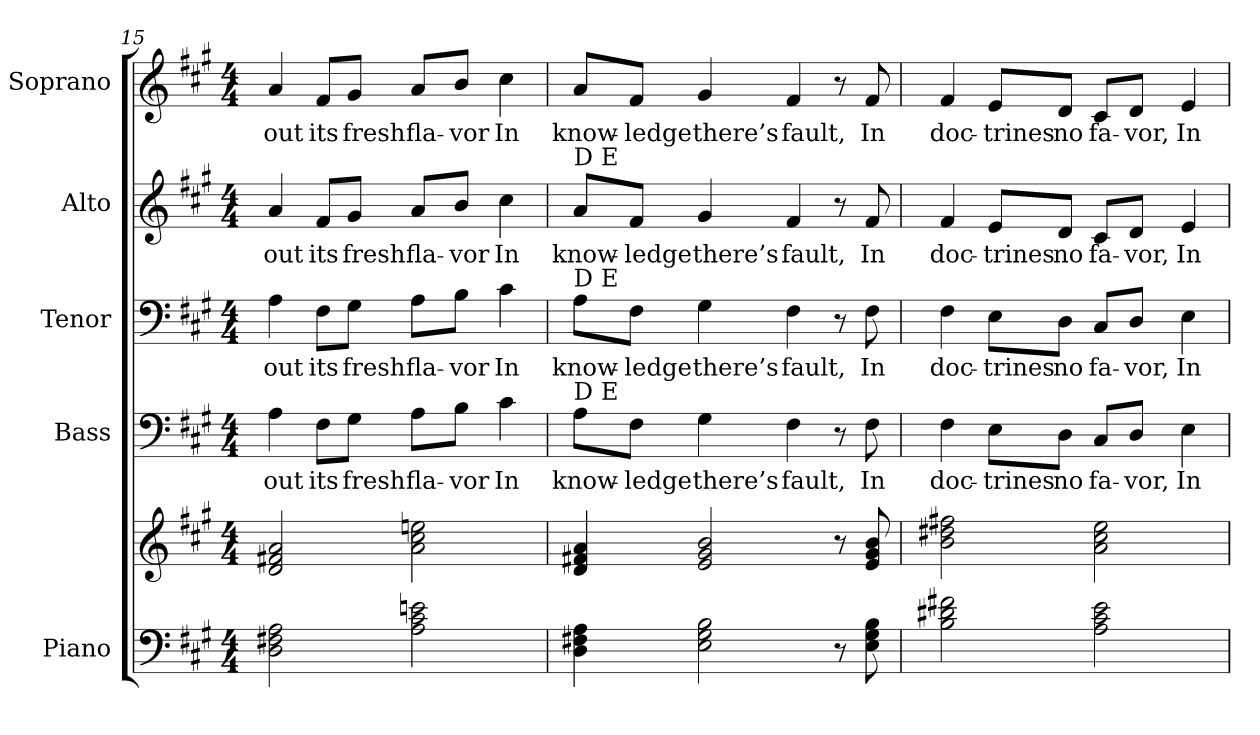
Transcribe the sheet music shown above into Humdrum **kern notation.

**kern	**kern	**kern	**text	**kern	**text	**kern	**text	**kern	**text
*part5	*part5	*part4	*part4	*part3	*part3	*part2	*part2	*part1	*part1
*staff6	*staff5	*staff4	*staff4	*staff3	*staff3	*staff2	*staff2	*staff1	*staff1
*I"Piano	*	*I"Bass	*	*I"Tenor	*	*I"Alto	*	*I"Soprano	*
*I'Pno.	*	*I'B.	*	*I'T.	*	*I'A.	*	*I'S.	*
!!LO:PB:g=z
*clefF4	*clefG2	*clefF4	*	*clefF4	*	*clefG2	*	*clefG2	*
*k[f#c#g#]	*k[f#c#g#]	*k[f#c#g#]	*	*k[f#c#g#]	*	*k[f#c#g#]	*	*k[f#c#g#]	*
*A:	*A:	*A:	*	*A:	*	*A:	*	*A:	*
*M4/4	*M4/4	*M4/4	*	*M4/4	*	*M4/4	*	*M4/4	*
=15	=15	=15	=15	=15	=15	=15	=15	=15	=15
!	!	!	!LO:LY:b:color=#000000	!	!	!	!	!	!
!	!	!	!	!	!LO:LY:b:color=#000000	!	!	!	!
!	!	!	!	!	!	!	!LO:LY:b:color=#000000	!	!
!	!	!	!	!	!	!	!	!	!LO:LY:b:color=#000000
2Di\ 2F#Xi 2Ai	2di/ 2f#Xi 2ai	4Ai\	-out	4Ai\	-out	4ai/	-out	4ai/	-out
!	!	!	!LO:LY:b:color=#000000	!	!	!	!	!	!
!	!	!	!	!	!LO:LY:b:color=#000000	!	!	!	!
!	!	!	!	!	!	!	!LO:LY:b:color=#000000	!	!
!	!	!	!	!	!	!	!	!	!LO:LY:b:color=#000000
.	.	8F#i\L	its	8F#i\L	its	8f#i/L	its	8f#i/L	its
!	!	!	!LO:LY:b:color=#000000	!	!	!	!	!	!
!	!	!	!	!	!LO:LY:b:color=#000000	!	!	!	!
!	!	!	!	!	!	!	!LO:LY:b:color=#000000	!	!
!	!	!	!	!	!	!	!	!	!LO:LY:b:color=#000000
.	.	8G#i\J	fresh	8G#i\J	fresh	8g#i/J	fresh	8g#i/J	fresh
!	!	!	!LO:LY:b:color=#000000	!	!	!	!	!	!
!	!	!	!	!	!LO:LY:b:color=#000000	!	!	!	!
!	!	!	!	!	!	!	!LO:LY:b:color=#000000	!	!
!	!	!	!	!	!	!	!	!	!LO:LY:b:color=#000000
2Ai\ 2c#i 2eni	2ai\ 2cc#i 2eeni	8Ai\L	fla-	8Ai\L	fla-	8ai/L	fla-	8ai/L	fla-
!	!	!	!LO:LY:b:color=#000000	!	!	!	!	!	!
!	!	!	!	!	!LO:LY:b:color=#000000	!	!	!	!
!	!	!	!	!	!	!	!LO:LY:b:color=#000000	!	!
!	!	!	!	!	!	!	!	!	!LO:LY:b:color=#000000
.	.	8Bi\J	-vor	8Bi\J	-vor	8bi/J	-vor	8bi/J	-vor
!	!	!	!LO:LY:b:color=#000000	!	!	!	!	!	!
!	!	!	!	!	!LO:LY:b:color=#000000	!	!	!	!
!	!	!	!	!	!	!	!LO:LY:b:color=#000000	!	!
!	!	!	!	!	!	!	!	!	!LO:LY:b:color=#000000
.	.	4c#i\	In	4c#i\	In	4cc#i\	In	4cc#i\	In
=16	=16	=16	=16	=16	=16	=16	=16	=16	=16
!	!	!	!LO:LY:b:color=#000000	!	!	!	!	!	!
!	!	!	!	!	!LO:LY:b:color=#000000	!	!	!	!
!	!	!	!	!	!	!	!LO:LY:b:color=#000000	!	!
!	!	!	!	!	!	!LO:TX:a:t=D                     E	!	!	!
!	!	!	!	!LO:TX:a:t=D                     E	!	!	!	!	!
!	!	!LO:TX:a:t=D                     E	!	!	!	!	!	!	!
!	!	!	!	!	!	!	!	!	!LO:LY:b:color=#000000
4Di\ 4F#Xi 4Ai	4di/ 4f#Xi 4ai	8Ai\L	know-	8Ai\L	know-	8ai/L	know-	8ai/L	know-
!	!	!	!LO:LY:b:color=#000000	!	!	!	!	!	!
!	!	!	!	!	!LO:LY:b:color=#000000	!	!	!	!
!	!	!	!	!	!	!	!LO:LY:b:color=#000000	!	!
!	!	!	!	!	!	!	!	!	!LO:LY:b:color=#000000
.	.	8F#i\J	-ledge	8F#i\J	-ledge	8f#i/J	-ledge	8f#i/J	-ledge
!	!	!	!LO:LY:b:color=#000000	!	!	!	!	!	!
!	!	!	!	!	!LO:LY:b:color=#000000	!	!	!	!
!	!	!	!	!	!	!	!LO:LY:b:color=#000000	!	!
!	!	!	!	!	!	!	!	!	!LO:LY:b:color=#000000
2Ei\ 2G#i 2Bi	2ei/ 2g#i 2bi	4G#i\	there’s	4G#i\	there’s	4g#i/	there’s	4g#i/	there’s
!	!	!	!LO:LY:b:color=#000000	!	!	!	!	!	!
!	!	!	!	!	!LO:LY:b:color=#000000	!	!	!	!
!	!	!	!	!	!	!	!LO:LY:b:color=#000000	!	!
!	!	!	!	!	!	!	!	!	!LO:LY:b:color=#000000
.	.	4F#i\	fault,	4F#i\	fault,	4f#i/	fault,	4f#i/	fault,
8r	8r	8r	.	8r	.	8r	.	8r	.
!	!	!	!LO:LY:b:color=#000000	!	!	!	!	!	!
!	!	!	!	!	!LO:LY:b:color=#000000	!	!	!	!
!	!	!	!	!	!	!	!LO:LY:b:color=#000000	!	!
!	!	!	!	!	!	!	!	!	!LO:LY:b:color=#000000
8Ei\ 8G#i 8Bi	8ei/ 8g#i 8bi	8F#i\	In	8F#i\	In	8f#i/	In	8f#i/	In
!!LO:PB:g=z
=17	=17	=17	=17	=17	=17	=17	=17	=17	=17
!	!	!	!LO:LY:b:color=#000000	!	!	!	!	!	!
!	!	!	!	!	!LO:LY:b:color=#000000	!	!	!	!
!	!	!	!	!	!	!	!LO:LY:b:color=#000000	!	!
!	!	!	!	!	!	!	!	!	!LO:LY:b:color=#000000
2Bi\ 2d#Xi 2f#Xi	2bi\ 2dd#Xi 2ff#Xi	4F#i\	doc-	4F#i\	doc-	4f#i/	doc-	4f#i/	doc-
!	!	!	!LO:LY:b:color=#000000	!	!	!	!	!	!
!	!	!	!	!	!LO:LY:b:color=#000000	!	!	!	!
!	!	!	!	!	!	!	!LO:LY:b:color=#000000	!	!
!	!	!	!	!	!	!	!	!	!LO:LY:b:color=#000000
.	.	8Ei\L	-trines	8Ei\L	-trines	8ei/L	-trines	8ei/L	-trines
!	!	!	!LO:LY:b:color=#000000	!	!	!	!	!	!
!	!	!	!	!	!LO:LY:b:color=#000000	!	!	!	!
!	!	!	!	!	!	!	!LO:LY:b:color=#000000	!	!
!	!	!	!	!	!	!	!	!	!LO:LY:b:color=#000000
.	.	8Di\J	no	8Di\J	no	8di/J	no	8di/J	no
!	!	!	!LO:LY:b:color=#000000	!	!	!	!	!	!
!	!	!	!	!	!LO:LY:b:color=#000000	!	!	!	!
!	!	!	!	!	!	!	!LO:LY:b:color=#000000	!	!
!	!	!	!	!	!	!	!	!	!LO:LY:b:color=#000000
2Ai\ 2c#i 2ei	2ai\ 2cc#i 2eei	8C#i/L	fa-	8C#i/L	fa-	8c#i/L	fa-	8c#i/L	fa-
!	!	!	!LO:LY:b:color=#000000	!	!	!	!	!	!
!	!	!	!	!	!LO:LY:b:color=#000000	!	!	!	!
!	!	!	!	!	!	!	!LO:LY:b:color=#000000	!	!
!	!	!	!	!	!	!	!	!	!LO:LY:b:color=#000000
.	.	8Di/J	-vor,	8Di/J	-vor,	8di/J	-vor,	8di/J	-vor,
!	!	!	!LO:LY:b:color=#000000	!	!	!	!	!	!
!	!	!	!	!	!LO:LY:b:color=#000000	!	!	!	!
!	!	!	!	!	!	!	!LO:LY:b:color=#000000	!	!
!	!	!	!	!	!	!	!	!	!LO:LY:b:color=#000000
.	.	4Ei\	In	4Ei\	In	4ei/	In	4ei/	In
=	=	=	=	=	=	=	=	=	=
*-	*-	*-	*-	*-	*-	*-	*-	*-	*-
